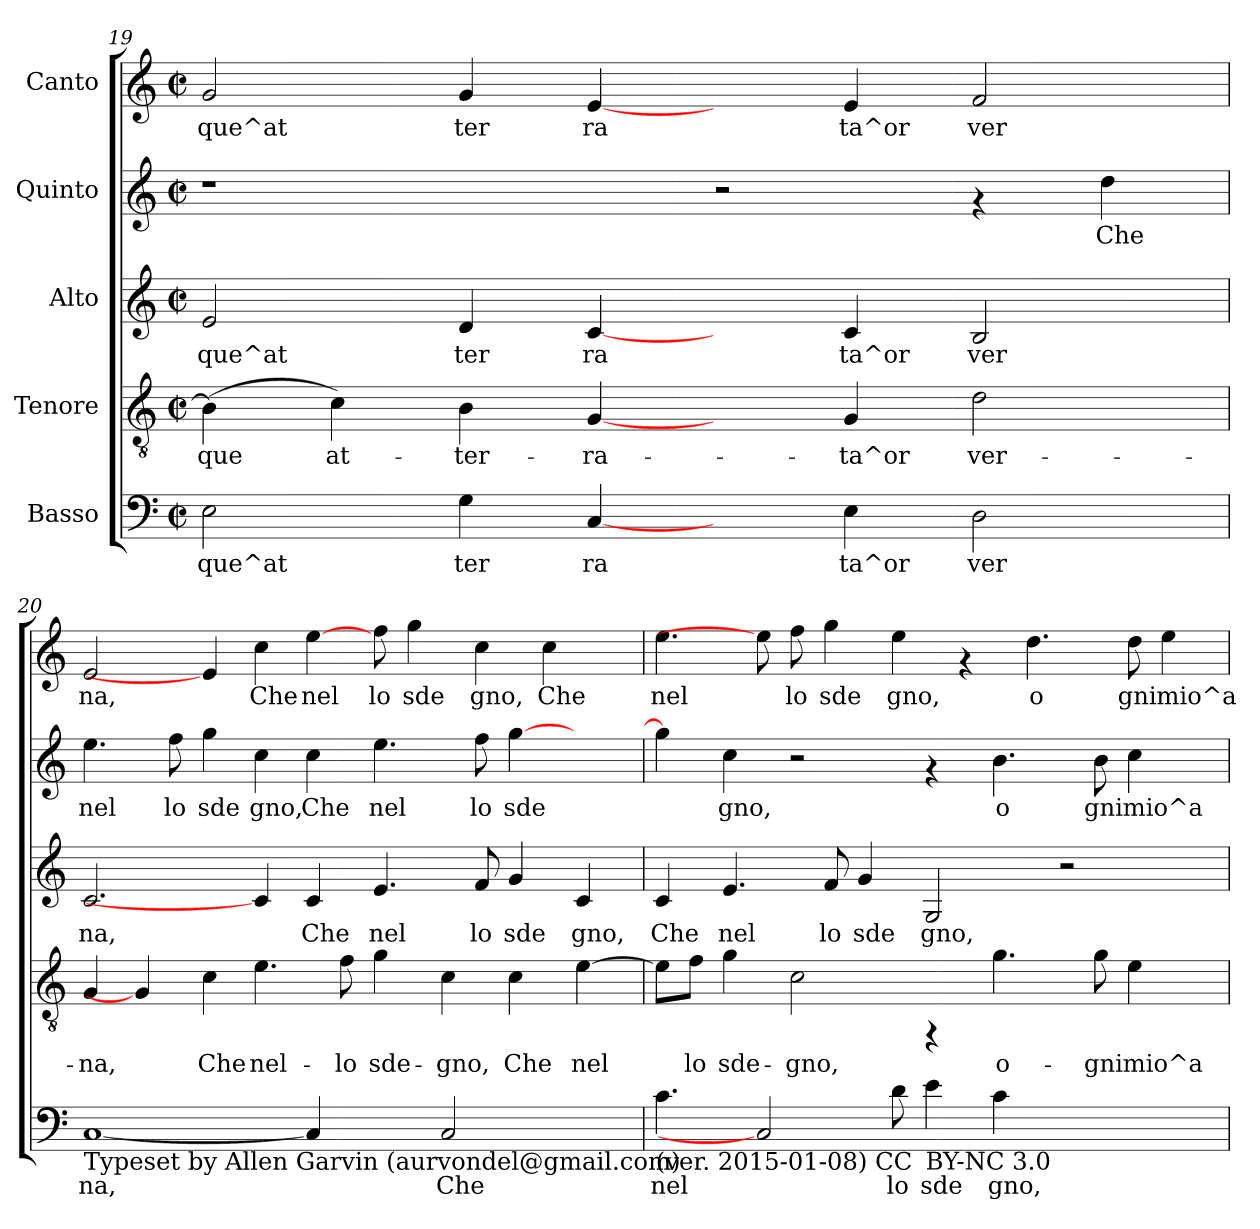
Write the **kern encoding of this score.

**kern	**text	**kern	**text	**kern	**text	**kern	**text	**kern	**text
*part5	*part5	*part4	*part4	*part3	*part3	*part2	*part2	*part1	*part1
*staff5	*staff5	*staff4	*staff4	*staff3	*staff3	*staff2	*staff2	*staff1	*staff1
*I"Basso	*	*I"Tenore	*	*I"Alto	*	*I"Quinto	*	*I"Canto	*
*clefF4	*	*clefGv2	*	*clefG2	*	*clefG2	*	*clefG2	*
*k[]	*	*k[]	*	*k[]	*	*k[]	*	*k[]	*
*C:	*	*C:	*	*C:	*	*C:	*	*C:	*
*M2/2	*	*M2/2	*	*M2/2	*	*M2/2	*	*M2/2	*
*met(c|)	*	*met(c|)	*	*met(c|)	*	*met(c|)	*	*met(c|)	*
=19	=19	=19	=19	=19	=19	=19	=19	=19	=19
!	!LO:LY:b:rj	!	!LO:LY:b:cj	!	!LO:LY:b:rj	!	!	!	!LO:LY:b:rj
2E\	que^at	(>4B\]	-que	2e/	que^at	1r	.	2g/	que^at
!	!	!	!LO:LY:b:cj	!	!	!	!	!	!
.	.	4c\)	at-	.	.	.	.	.	.
!	!LO:LY:b:rj	!	!LO:LY:b:cj	!	!LO:LY:b:rj	!	!	!	!LO:LY:b:rj
4G\	ter	4B\	-ter-	4d/	ter	.	.	4g/	ter
!	!LO:LY:b:rj	!	!LO:LY:b:cj	!	!LO:LY:b:rj	!	!	!	!LO:LY:b:rj
[4C/	ra	[4G/	-ra-	[4c/	ra	.	.	[4e/	ra
4ryy	.	4ryy	.	4ryy	.	2r	.	4ryy	.
!	!LO:LY:b:rj	!	!LO:LY:b:cj	!	!LO:LY:b:rj	!	!	!	!LO:LY:b:rj
4E\	ta^or	4G/	-ta^or	4c/	ta^or	.	.	4e/	ta^or
!	!LO:LY:b:rj	!	!LO:LY:b:cj	!	!LO:LY:b:rj	!	!	!	!LO:LY:b:rj
2D\	ver	2d\	ver-	2B/	ver	4rf	.	2f/	ver
!	!	!	!	!	!	!	!LO:LY:b:cj	!	!
.	.	.	.	.	.	4dd\	Che	.	.
=20	=20	=20	=20	=20	=20	=20	=20	=20	=20
!LO:TX:b:t=Typeset by Allen Garvin (aurvondel@gmail.com)	!	!	!	!	!	!	!	!	!
!	!LO:LY:b:rj	!	!LO:LY:b:cj	!	!LO:LY:b:rj	!	!LO:LY:b:cj	!	!LO:LY:b:rj
[1C	na,	4G/	-na,	2.c/	na,	4.ee\	nel	2e/	na,
.	.	4G/]	.	.	.	.	.	.	.
!	!	!	!	!	!	!	!LO:LY:b:cj	!	!
.	.	.	.	.	.	8ff\	lo	.	.
!	!	!	!LO:LY:b:cj	!	!	!	!LO:LY:b:cj	!	!
.	.	4c\	Che	.	.	4gg\	sde	4e/]	.
!	!	!	!LO:LY:b:cj	!	!	!	!LO:LY:b:cj	!	!LO:LY:b:rj
.	.	4.e\	nel-	4c/]	.	4cc\	gno,	4cc\	Che
!	!	!	!	!	!LO:LY:b:rj	!	!LO:LY:b:cj	!	!LO:LY:b:rj
4C/]	.	.	.	4c/	Che	4cc\	Che	[4ee\	nel
!	!	!	!LO:LY:b:cj	!	!	!	!	!	!
.	.	8f\	-lo	.	.	.	.	.	.
!	!	!	!LO:LY:b:cj	!	!LO:LY:b:rj	!	!LO:LY:b:cj	!	!LO:LY:b:rj
4ryy	.	4g\	sde-	4.e/	nel	4.ee\	nel	8ff\	lo
!	!	!	!	!	!	!	!	!	!LO:LY:b:rj
.	.	.	.	.	.	.	.	4gg\	sde
!	!LO:LY:b:rj	!	!LO:LY:b:cj	!	!	!	!	!	!
2C/	Che	4c\	-gno,	.	.	.	.	.	.
!	!	!	!	!	!LO:LY:b:rj	!	!LO:LY:b:cj	!	!LO:LY:b:rj
.	.	.	.	8f/	lo	8ff\	lo	4cc\	gno,
!	!	!	!LO:LY:b:cj	!	!LO:LY:b:rj	!	!LO:LY:b:cj	!	!
.	.	4c\	Che	4g/	sde	[>4gg\	sde	.	.
!	!	!	!	!	!	!	!	!	!LO:LY:b:rj
.	.	.	.	.	.	.	.	4cc\	Che
!	!	!	!LO:LY:b:cj	!	!LO:LY:b:rj	!	!	!	!
4ryy	.	[>4e\	nel-	4c/	gno,	4ryy	.	.	.
.	.	.	.	.	.	.	.	8ryy	.
=21	=21	=21	=21	=21	=21	=21	=21	=21	=21
!LO:TX:b:t=(ver. 2015-01-08) CC	!	!	!	!	!	!	!	!	!
!	!LO:LY:b:rj	!	!LO:LY:b:cj	!	!LO:LY:b:rj	!	!LO:LY:b:cj	!	!LO:LY:b:rj
4.c\	nel	8e\L]	--	4c/	Che	4gg\]	.	4.ee\	nel
!	!	!	!LO:LY:b:cj	!	!	!	!	!	!
.	.	8f\J	-lo	.	.	.	.	.	.
!	!	!	!LO:LY:b:cj	!	!LO:LY:b:rj	!	!LO:LY:b:cj	!	!
.	.	4g\	sde-	4.e/	nel	4cc\	gno,	.	.
2C]	.	.	.	.	.	.	.	8ee\]	.
!	!	!	!LO:LY:b:cj	!	!	!	!	!	!LO:LY:b:rj
.	.	2c\	-gno,	.	.	2r	.	8ff\	lo
!	!	!	!	!	!LO:LY:b:rj	!	!	!	!LO:LY:b:rj
.	.	.	.	8f/	lo	.	.	4gg\	sde
!	!	!	!	!	!LO:LY:b:rj	!	!	!	!
.	.	.	.	4g/	sde	.	.	.	.
!	!LO:LY:b:rj	!	!	!	!	!	!	!	!LO:LY:b:rj
8d\	lo	.	.	.	.	.	.	4ee\	gno,
!LO:TX:b:t=BY-NC 3.0	!	!	!	!	!	!	!	!	!
!	!LO:LY:b:rj	!	!	!	!LO:LY:b:rj	!	!	!	!
4e\	sde	4rFF	.	2G/	gno,	4rf	.	.	.
.	.	.	.	.	.	.	.	4rf	.
!	!LO:LY:b:rj	!	!LO:LY:b:cj	!	!	!	!LO:LY:b:cj	!	!
4c\	gno,	4.g\	o-	.	.	4.b\	o	.	.
!	!	!	!	!	!	!	!	!	!LO:LY:b:rj
.	.	.	.	.	.	.	.	4.dd\	o
2ryy	.	.	.	2r	.	.	.	.	.
!	!	!	!LO:LY:b:cj	!	!	!	!LO:LY:b:cj	!	!
.	.	8g\	-gni	.	.	8b\	gni	.	.
!	!	!	!LO:LY:b:cj	!	!	!	!LO:LY:b:cj	!	!LO:LY:b:rj
.	.	4e\	mio^a-	.	.	4cc\	mio^a	8dd\	gni
!	!	!	!	!	!	!	!	!	!LO:LY:b:rj
.	.	.	.	.	.	.	.	4ee\	mio^a
8ryy	.	8ryy	.	8ryy	.	8ryy	.	.	.
=	=	=	=	=	=	=	=	=	=
*-	*-	*-	*-	*-	*-	*-	*-	*-	*-
